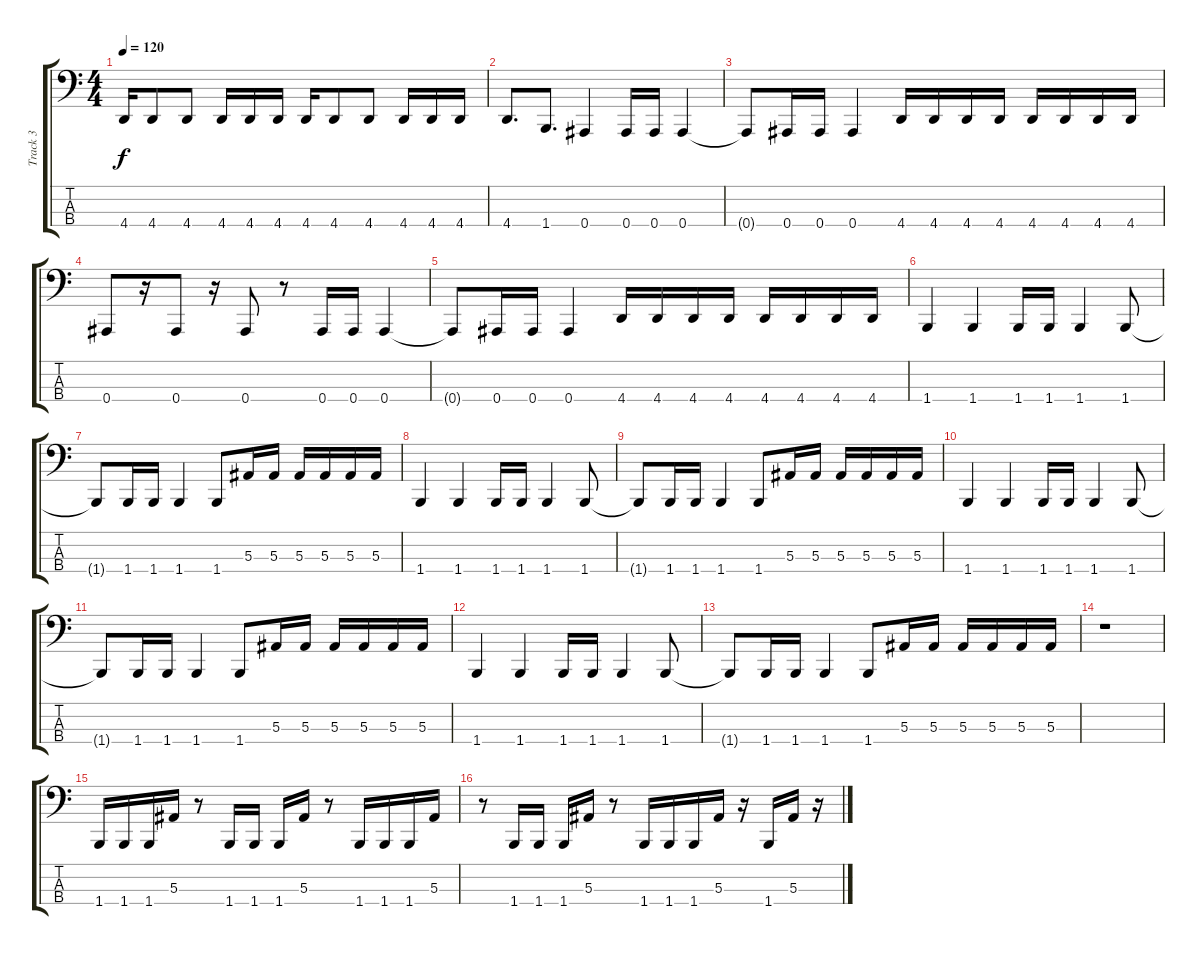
\track ("Track 3" "Track 3") {instrument electricbasspick}
\staff {score tabs}
\tuning (Eb2 Bb1 F1 Bb0) {hide}
\ts (4 4)
\tempo 120
\clef f4
\ks c
4.4.16{dy f} 4.4.8 4.4.8 4.4.16 4.4.16 4.4.16 4.4.16 4.4.8 4.4.8 4.4.16 4.4.16 4.4.16 |
4.4.8{d} 1.4.8{d} 0.4.4 0.4.16 0.4.16 0.4.4 |
0.4{t}.8 0.4.16 0.4.16 0.4.4 4.4.16 4.4.16 4.4.16 4.4.16 4.4.16 4.4.16 4.4.16 4.4.16 |
0.4.8 r.16 0.4.8 r.16 0.4.8 r.8 0.4.16 0.4.16 0.4.4 |
0.4{t}.8 0.4.16 0.4.16 0.4.4 4.4.16 4.4.16 4.4.16 4.4.16 4.4.16 4.4.16 4.4.16 4.4.16 |
1.4.4 1.4.4 1.4.16 1.4.16 1.4.4 1.4.8 |
1.4{t}.8 1.4.16 1.4.16 1.4.4 1.4.8 5.3.16 5.3.16 5.3.16 5.3.16 5.3.16 5.3.16 |
1.4.4 1.4.4 1.4.16 1.4.16 1.4.4 1.4.8 |
1.4{t}.8 1.4.16 1.4.16 1.4.4 1.4.8 5.3.16 5.3.16 5.3.16 5.3.16 5.3.16 5.3.16 |
1.4.4 1.4.4 1.4.16 1.4.16 1.4.4 1.4.8 |
1.4{t}.8 1.4.16 1.4.16 1.4.4 1.4.8 5.3.16 5.3.16 5.3.16 5.3.16 5.3.16 5.3.16 |
1.4.4 1.4.4 1.4.16 1.4.16 1.4.4 1.4.8 |
1.4{t}.8 1.4.16 1.4.16 1.4.4 1.4.8 5.3.16 5.3.16 5.3.16 5.3.16 5.3.16 5.3.16 |
r.1 |
1.4.16 1.4.16 1.4.16 5.3.16 r.8 1.4.16 1.4.16 1.4.16 5.3.16 r.8 1.4.16 1.4.16 1.4.16 5.3.16 |
r.8 1.4.16 1.4.16 1.4.16 5.3.16 r.8 1.4.16 1.4.16 1.4.16 5.3.16 r.16 1.4.16 5.3.16 r.16
